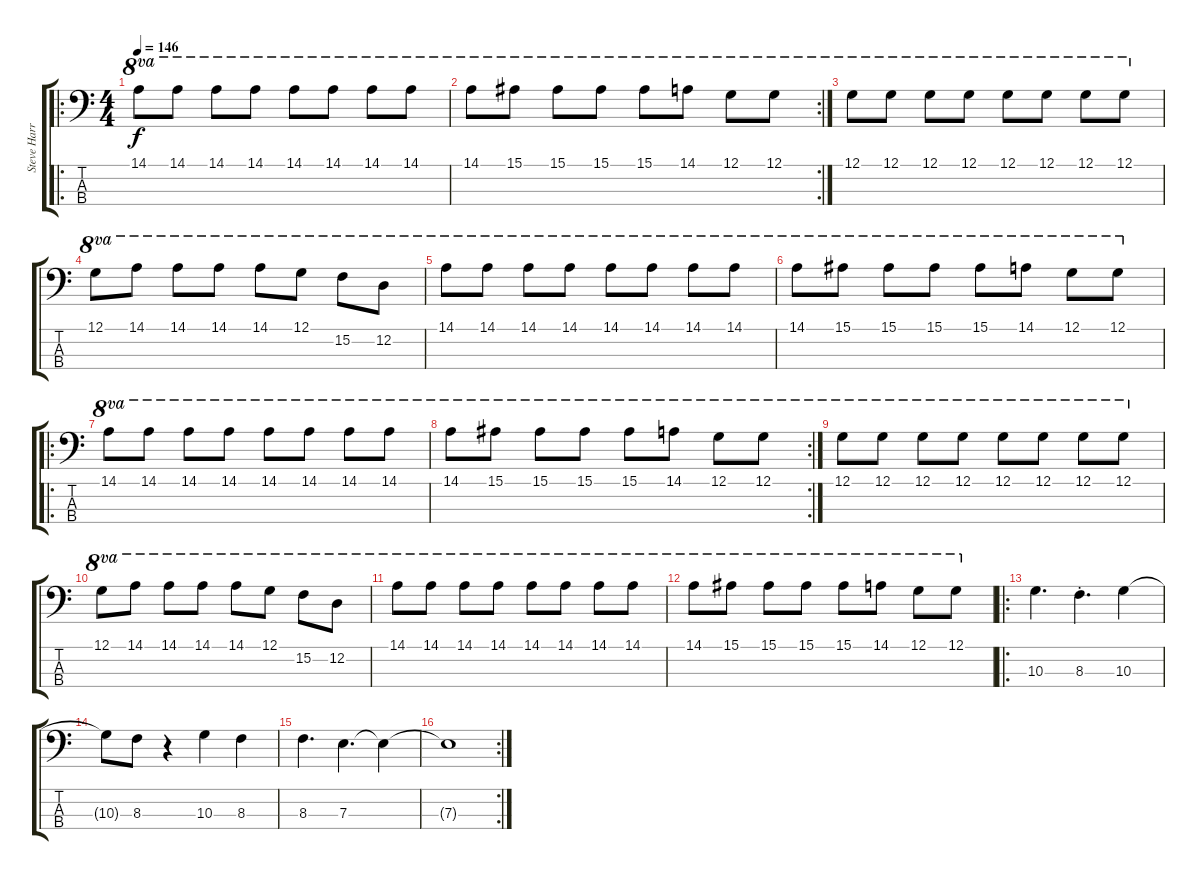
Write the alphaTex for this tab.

\track ("Steve Harris Bass Guitar" "Steve Harr") {instrument electricbassfinger}
\staff {score tabs}
\tuning (G2 D2 A1 E1) {hide}
\ro
\ts (4 4)
\tempo 146
\clef f4
\ks c
14.1.8{ot 8va dy f} 14.1.8{ot 8va} 14.1.8{ot 8va} 14.1.8{ot 8va} 14.1.8{ot 8va} 14.1.8{ot 8va} 14.1.8{ot 8va} 14.1.8{ot 8va} |
\rc 2
14.1.8{ot 8va} 15.1.8{ot 8va} 15.1.8{ot 8va} 15.1.8{ot 8va} 15.1.8{ot 8va} 14.1.8{ot 8va} 12.1.8{ot 8va} 12.1.8{ot 8va} |
12.1.8{ot 8va} 12.1.8{ot 8va} 12.1.8{ot 8va} 12.1.8{ot 8va} 12.1.8{ot 8va} 12.1.8{ot 8va} 12.1.8{ot 8va} 12.1.8{ot 8va} |
12.1.8{ot 8va} 14.1.8{ot 8va} 14.1.8{ot 8va} 14.1.8{ot 8va} 14.1.8{ot 8va} 12.1.8{ot 8va} 15.2.8{ot 8va} 12.2.8{ot 8va} |
14.1.8{ot 8va} 14.1.8{ot 8va} 14.1.8{ot 8va} 14.1.8{ot 8va} 14.1.8{ot 8va} 14.1.8{ot 8va} 14.1.8{ot 8va} 14.1.8{ot 8va} |
14.1.8{ot 8va} 15.1.8{ot 8va} 15.1.8{ot 8va} 15.1.8{ot 8va} 15.1.8{ot 8va} 14.1.8{ot 8va} 12.1.8{ot 8va} 12.1.8{ot 8va} |
\ro
14.1.8{ot 8va} 14.1.8{ot 8va} 14.1.8{ot 8va} 14.1.8{ot 8va} 14.1.8{ot 8va} 14.1.8{ot 8va} 14.1.8{ot 8va} 14.1.8{ot 8va} |
\rc 2
14.1.8{ot 8va} 15.1.8{ot 8va} 15.1.8{ot 8va} 15.1.8{ot 8va} 15.1.8{ot 8va} 14.1.8{ot 8va} 12.1.8{ot 8va} 12.1.8{ot 8va} |
12.1.8{ot 8va} 12.1.8{ot 8va} 12.1.8{ot 8va} 12.1.8{ot 8va} 12.1.8{ot 8va} 12.1.8{ot 8va} 12.1.8{ot 8va} 12.1.8{ot 8va} |
12.1.8{ot 8va} 14.1.8{ot 8va} 14.1.8{ot 8va} 14.1.8{ot 8va} 14.1.8{ot 8va} 12.1.8{ot 8va} 15.2.8{ot 8va} 12.2.8{ot 8va} |
14.1.8{ot 8va} 14.1.8{ot 8va} 14.1.8{ot 8va} 14.1.8{ot 8va} 14.1.8{ot 8va} 14.1.8{ot 8va} 14.1.8{ot 8va} 14.1.8{ot 8va} |
14.1.8{ot 8va} 15.1.8{ot 8va} 15.1.8{ot 8va} 15.1.8{ot 8va} 15.1.8{ot 8va} 14.1.8{ot 8va} 12.1.8{ot 8va} 12.1.8{ot 8va} |
\ro
10.3.4{d} 8.3{st}.4{d} 10.3.4 |
10.3{t}.8 8.3.8 r.4 10.3.4 8.3.4 |
8.3.4{d} 7.3.4{d} 7.3{t}.4 |
\rc 2
7.3{t}.1
